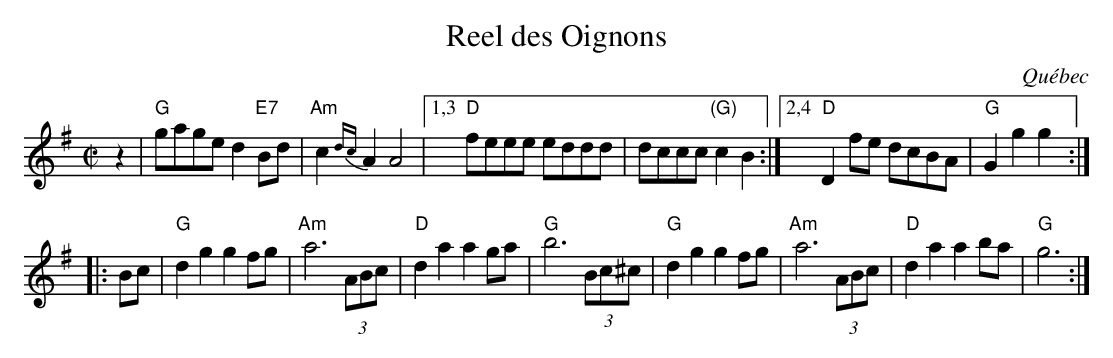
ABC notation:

X:1
T: Reel des Oignons
O: Qu\'ebec
M: C|
K: G
z2 \
| "G"gage d2"E7"Bd | "Am"c2{dc}A2 A4 \
|1,3 "D"feee eddd | dccc "(G)"c2B2 \
:|2,4 "D"D2fe dcBA | "G"G2g2 g2 :|
|: Bc \
| "G"d2g2 g2fg | "Am"a6 (3ABc \
| "D"d2a2 a2ga | "G"b6 (3Bc^c \
| "G"d2g2 g2fg | "Am"a6 (3ABc \
| "D"d2a2 a2ba | "G"g6 :|
